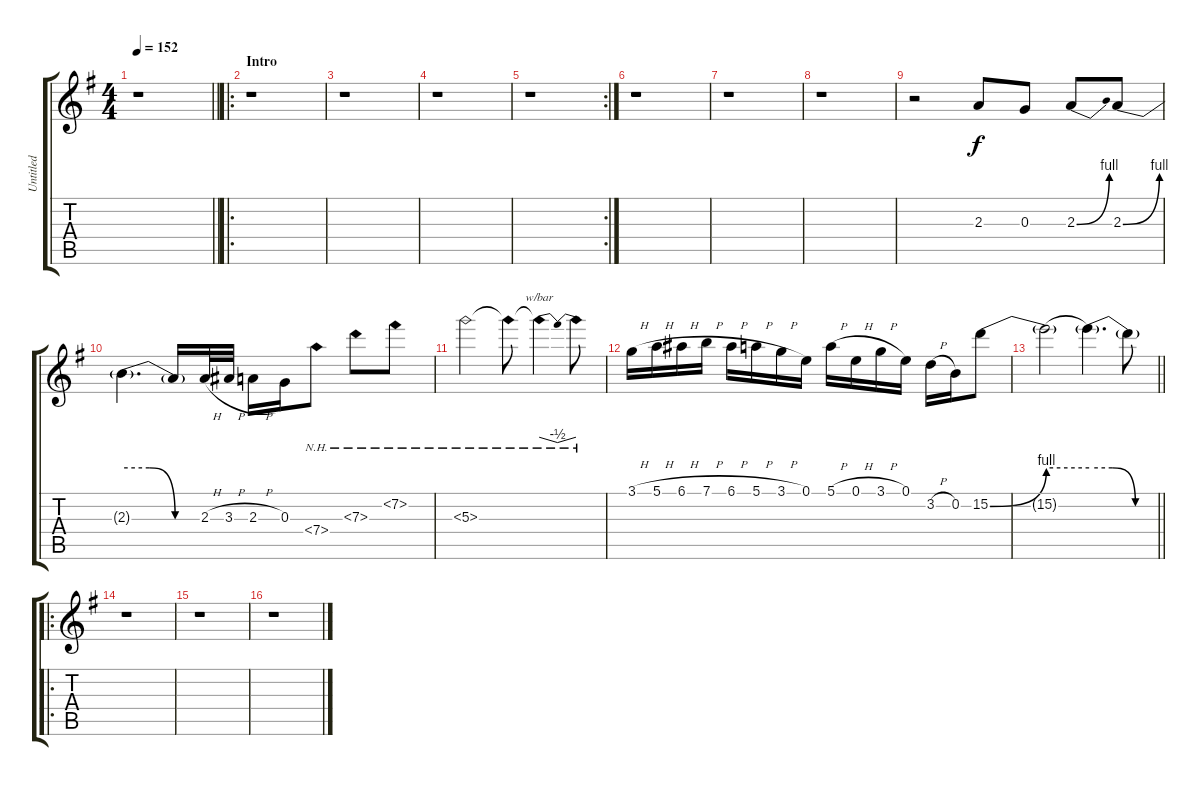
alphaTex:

\track ("Untitled" "Untitled") {instrument distortionguitar}
\staff {score tabs}
\tuning (E4 B3 G3 D3 A2 E2) {hide}
\ts (4 4)
\tempo 152
\clef g2
\barLineRight lightlight
\ks g
r.1{dy f instrument distortionguitar} |
\ro
\section ("" "Intro")
r.1 |
r.1 |
r.1 |
\rc 2
r.1 |
r.1 |
r.1 |
r.1 |
r.2 2.3.8 0.3.8 2.3{be (bend 0 0 60 4)}.8 2.3{be (bend 0 0 60 4)}.8 |
2.3{be (custom 0 4 20 4 40 0 60 0) t}.4{d} 2.3{t}.16 2.3{h}.32 3.3{h}.32 2.3{h}.16 0.3.16 7.4{nh}.8 7.3{nh}.8 7.2{nh}.8 |
5.3{nh}.2 5.3{nh t}.8 5.3{nh t}.4{tbe (dip default 0 0 30 -2 60 0)} 5.3{nh t}.8 |
3.1{h}.16 5.1{h}.16 6.1{h}.16 7.1{h}.16 6.1{h}.16 5.1{h}.16 3.1{h}.16 0.1.16 5.1{h}.16 0.1{h}.16 3.1{h}.16 0.1.16 3.2{h}.16 0.2.16 15.2{be (bend 0 0 60 4)}.8 |
\barLineRight lightlight
15.2{be (hold 0 4 60 4) t}.2 15.2{be (custom 0 4 20 4 40 0 60 0) t}.4{d} 15.2{t}.8 |
\ro
r.1 |
r.1 |
r.1
